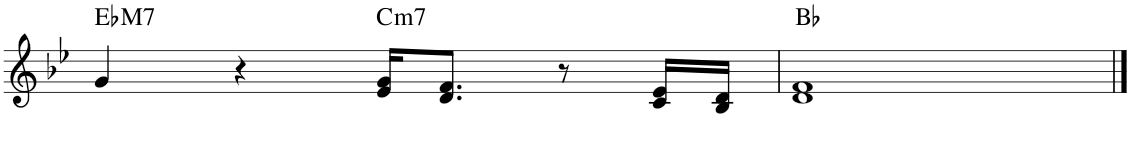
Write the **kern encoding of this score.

**kern	**harte
*part1	*part1
*staff1	*
*I"Piano	*
*I'Pno.	*
!!LO:PB:g=z
*clefG2	*
*k[b-e-]	*
*M4/4	*
=85	=85
!	!LO:H:kt=M7
4g/	Eb:maj7
4r	.
!	!LO:H:kt=m7
16e-/ 16g/KL	C:min7
8.d/ 8.f/J	.
8r	.
16c/ 16e-/LL	.
16B-/ 16d/JJ	.
=86	=86
1d 1f	Bb:maj
==	==
*-	*-
